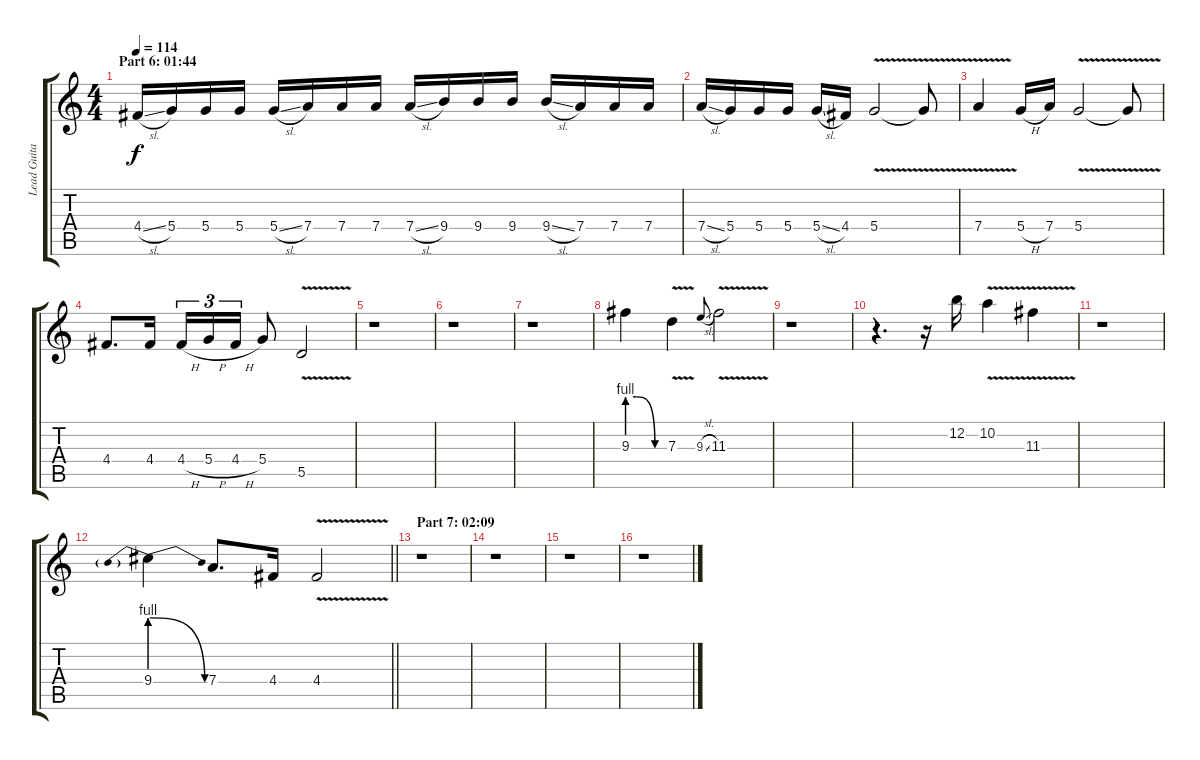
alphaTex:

\track ("Lead Guitar 2 (Distortion)" "Lead Guita") {instrument overdrivenguitar}
\staff {score tabs}
\tuning (E4 B3 G3 D3 A2 D2) {hide}
\ts (4 4)
\section ("" "Part 6: 01:44")
\tempo 114
\clef g2
\ks c
4.4{sl}.16{dy f} 5.4.16 5.4.16 5.4.16 5.4{sl}.16 7.4.16 7.4.16 7.4.16 7.4{sl}.16 9.4.16 9.4.16 9.4.16 9.4{sl}.16 7.4.16 7.4.16 7.4.16 |
7.4{sl}.16 5.4.16 5.4.16 5.4.16 5.4{sl}.16 4.4.16 5.4{v}.2 5.4{t}.8 |
7.4{v}.4 5.4{h}.16 7.4.16 5.4{v}.2 5.4{t}.8 |
4.4.8{d} 4.4.16 4.4{h}.16{tu (3 2)} 5.4{h}.16{tu (3 2)} 4.4{h}.16{tu (3 2)} 5.4.8 5.5{v}.2 |
r.1 |
r.1 |
r.1 |
9.3{be (custom 0 4 15 4 45 0 60 0)}.4 7.3{v}.4 9.3{sl}.8{gr onbeat} 11.3{v}.2 |
r.1 |
r.4{d} r.16 12.2.16 10.2{v}.4 11.3{v}.4 |
r.1 |
\barLineRight lightlight
9.4{be (prebendrelease 0 4 60 0)}.4 7.4.8{d} 4.4.16 4.4{v}.2 |
\section ("" "Part 7: 02:09")
r.1 |
r.1 |
r.1 |
r.1
